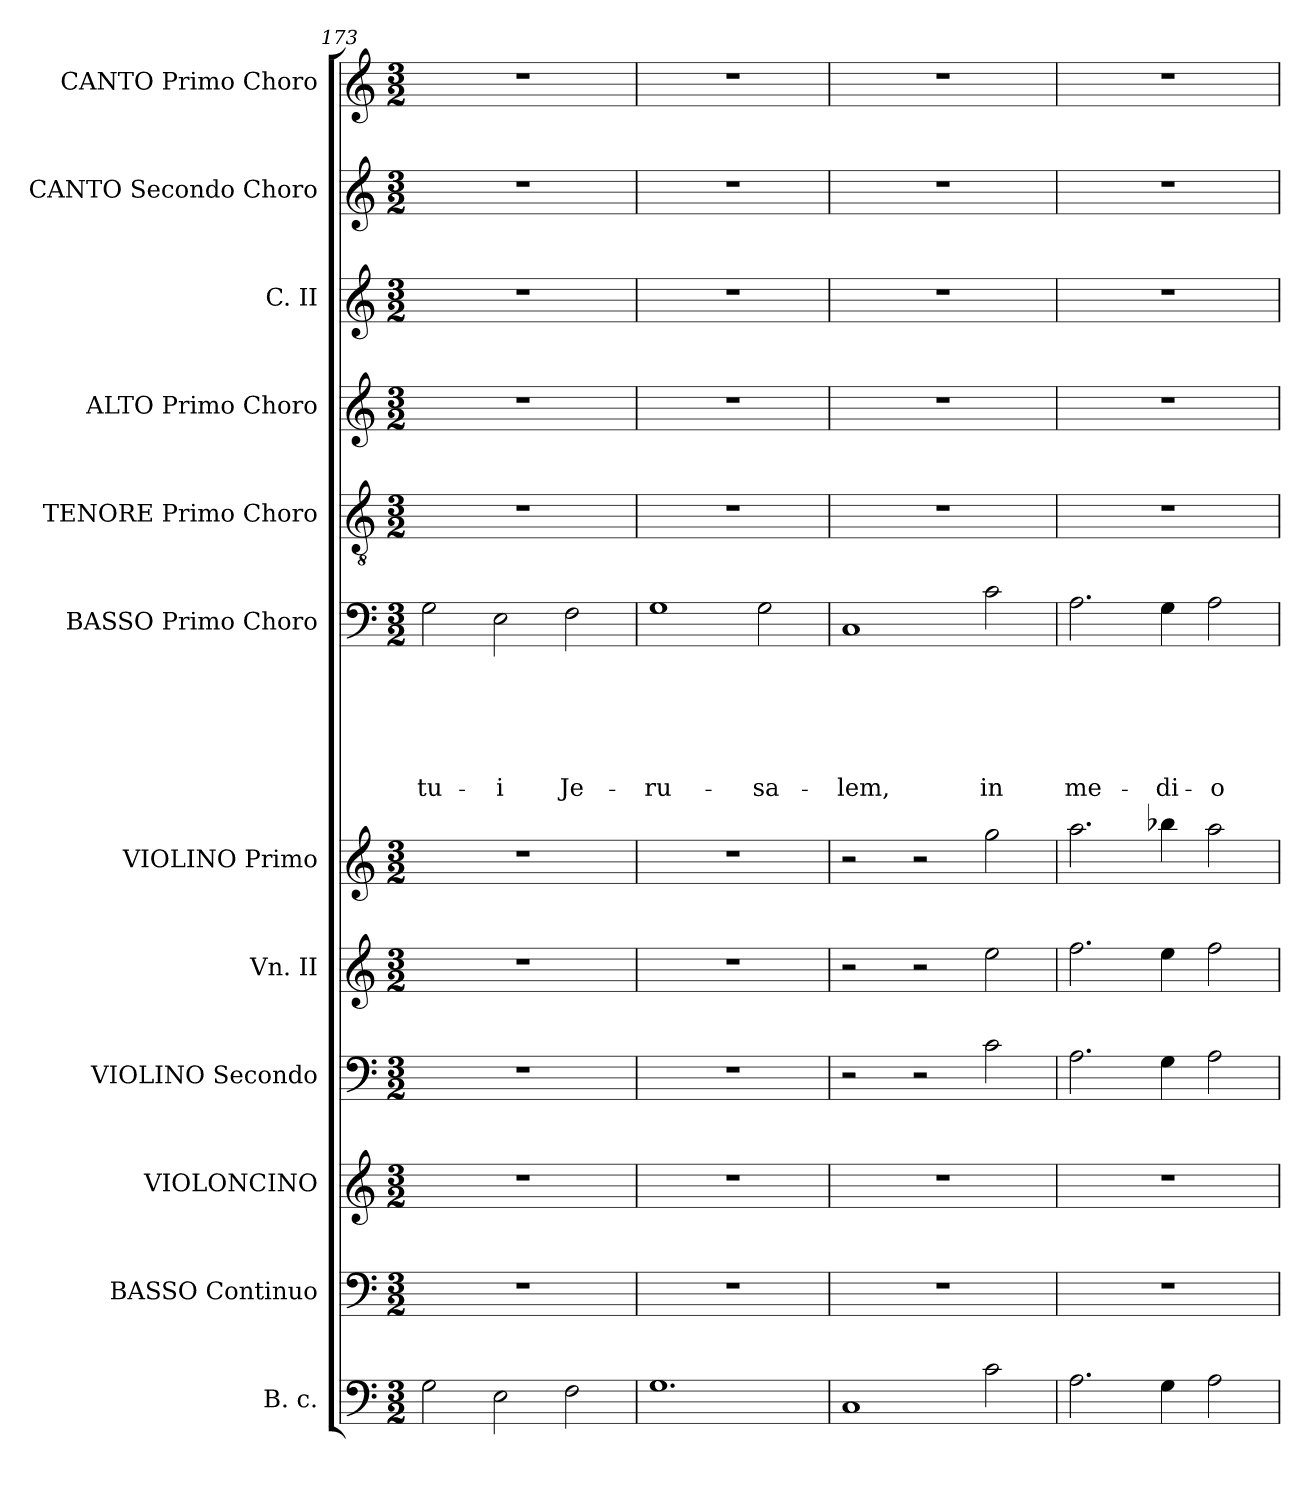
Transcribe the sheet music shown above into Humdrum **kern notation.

**kern	**kern	**kern	**kern	**kern	**kern	**kern	**text	**text	**text	**text	**text	**text	**kern	**kern	**kern	**kern	**kern
*part12	*part11	*part10	*part9	*part8	*part7	*part6	*part6	*part6	*part6	*part6	*part6	*part6	*part5	*part4	*part3	*part2	*part1
*staff12	*staff11	*staff10	*staff9	*staff8	*staff7	*staff6	*staff6	*staff6	*staff6	*staff6	*staff6	*staff6	*staff5	*staff4	*staff3	*staff2	*staff1
*I"B. c.	*I"BASSO Continuo	*I"VIOLONCINO	*I"VIOLINO Secondo	*I"Vn. II	*I"VIOLINO Primo	*I"BASSO Primo Choro	*	*	*	*	*	*	*I"TENORE Primo Choro	*I"ALTO Primo Choro	*I"C. II	*I"CANTO Secondo Choro	*I"CANTO Primo Choro
*I'B. c.	*I'B. c.	*	*I'Vc.	*I'Vn. II	*I'Vn. I	*I'B. c.	*	*	*	*	*	*	*I'T.	*I'A.	*I'C. II	*I'Ch	*I'C. I
*clefF4	*clefF4	*clefG2	*clefF4	*clefG2	*clefG2	*clefF4	*	*	*	*	*	*	*clefGv2	*clefG2	*clefG2	*clefG2	*clefG2
*	*ITrd7c12	*	*	*	*	*	*	*	*	*	*	*	*	*	*	*	*
*k[]	*k[]	*k[]	*k[]	*k[]	*k[]	*k[]	*	*	*	*	*	*	*k[]	*k[]	*k[]	*k[]	*k[]
*C:	*C:	*C:	*C:	*C:	*C:	*C:	*	*	*	*	*	*	*C:	*C:	*C:	*C:	*C:
*M3/2	*M3/2	*M3/2	*M3/2	*M3/2	*M3/2	*M3/2	*	*	*	*	*	*	*M3/2	*M3/2	*M3/2	*M3/2	*M3/2
=173	=173	=173	=173	=173	=173	=173	=173	=173	=173	=173	=173	=173	=173	=173	=173	=173	=173
!	!	!	!LO:N:vis=1	!LO:N:vis=1	!LO:N:vis=1	!	!	!	!	!	!	!LO:LY:b	!	!	!	!	!
2G\	1.r	1.r	1.r	1.r	1.r	2G\	.	.	.	.	.	tu-	1.r	1.r	1.r	1.r	1.r
!	!	!	!	!	!	!	!	!	!	!	!	!LO:LY:b	!	!	!	!	!
2E\	.	.	.	.	.	2E\	.	.	.	.	.	-i	.	.	.	.	.
!	!	!	!	!	!	!	!	!	!	!	!	!LO:LY:b	!	!	!	!	!
2F\	.	.	.	.	.	2F\	.	.	.	.	.	Je-	.	.	.	.	.
=174	=174	=174	=174	=174	=174	=174	=174	=174	=174	=174	=174	=174	=174	=174	=174	=174	=174
!	!	!	!LO:N:vis=1	!LO:N:vis=1	!LO:N:vis=1	!	!	!	!	!	!	!LO:LY:b	!	!	!	!	!
1.G	1.r	1.r	1.r	1.r	1.r	1G	.	.	.	.	.	-ru-	1.r	1.r	1.r	1.r	1.r
!	!	!	!	!	!	!	!	!	!	!	!	!LO:LY:b	!	!	!	!	!
.	.	.	.	.	.	2G\	.	.	.	.	.	-sa-	.	.	.	.	.
=175	=175	=175	=175	=175	=175	=175	=175	=175	=175	=175	=175	=175	=175	=175	=175	=175	=175
!	!	!	!	!	!	!	!	!	!	!	!	!LO:LY:b	!	!	!	!	!
1C	1.r	1.r	2r	2r	2r	1C	.	.	.	.	.	-lem,	1.r	1.r	1.r	1.r	1.r
.	.	.	2r	2r	2r	.	.	.	.	.	.	.	.	.	.	.	.
!	!	!	!	!	!	!	!	!	!	!	!	!LO:LY:b	!	!	!	!	!
2c\	.	.	2c\	2ee\	2gg\	2c\	.	.	.	.	.	in	.	.	.	.	.
!!LO:PB:g=z
=176	=176	=176	=176	=176	=176	=176	=176	=176	=176	=176	=176	=176	=176	=176	=176	=176	=176
!	!	!	!	!	!	!	!	!	!	!	!	!LO:LY:b	!	!	!	!	!
2.A>\	1.r	1.r	2.A>\	2.ff\	2.aa\	2.A\	.	.	.	.	.	me-	1.r	1.r	1.r	1.r	1.r
!	!	!	!	!	!	!	!	!	!	!	!	!LO:LY:b	!	!	!	!	!
4G\	.	.	4G\	4ee\	4bb-X\	4G\	.	.	.	.	.	-di-	.	.	.	.	.
!	!	!	!	!	!	!	!	!	!	!	!	!LO:LY:b	!	!	!	!	!
2A\	.	.	2A\	2ff\	2aa\	2A\	.	.	.	.	.	-o	.	.	.	.	.
=	=	=	=	=	=	=	=	=	=	=	=	=	=	=	=	=	=
*-	*-	*-	*-	*-	*-	*-	*-	*-	*-	*-	*-	*-	*-	*-	*-	*-	*-
